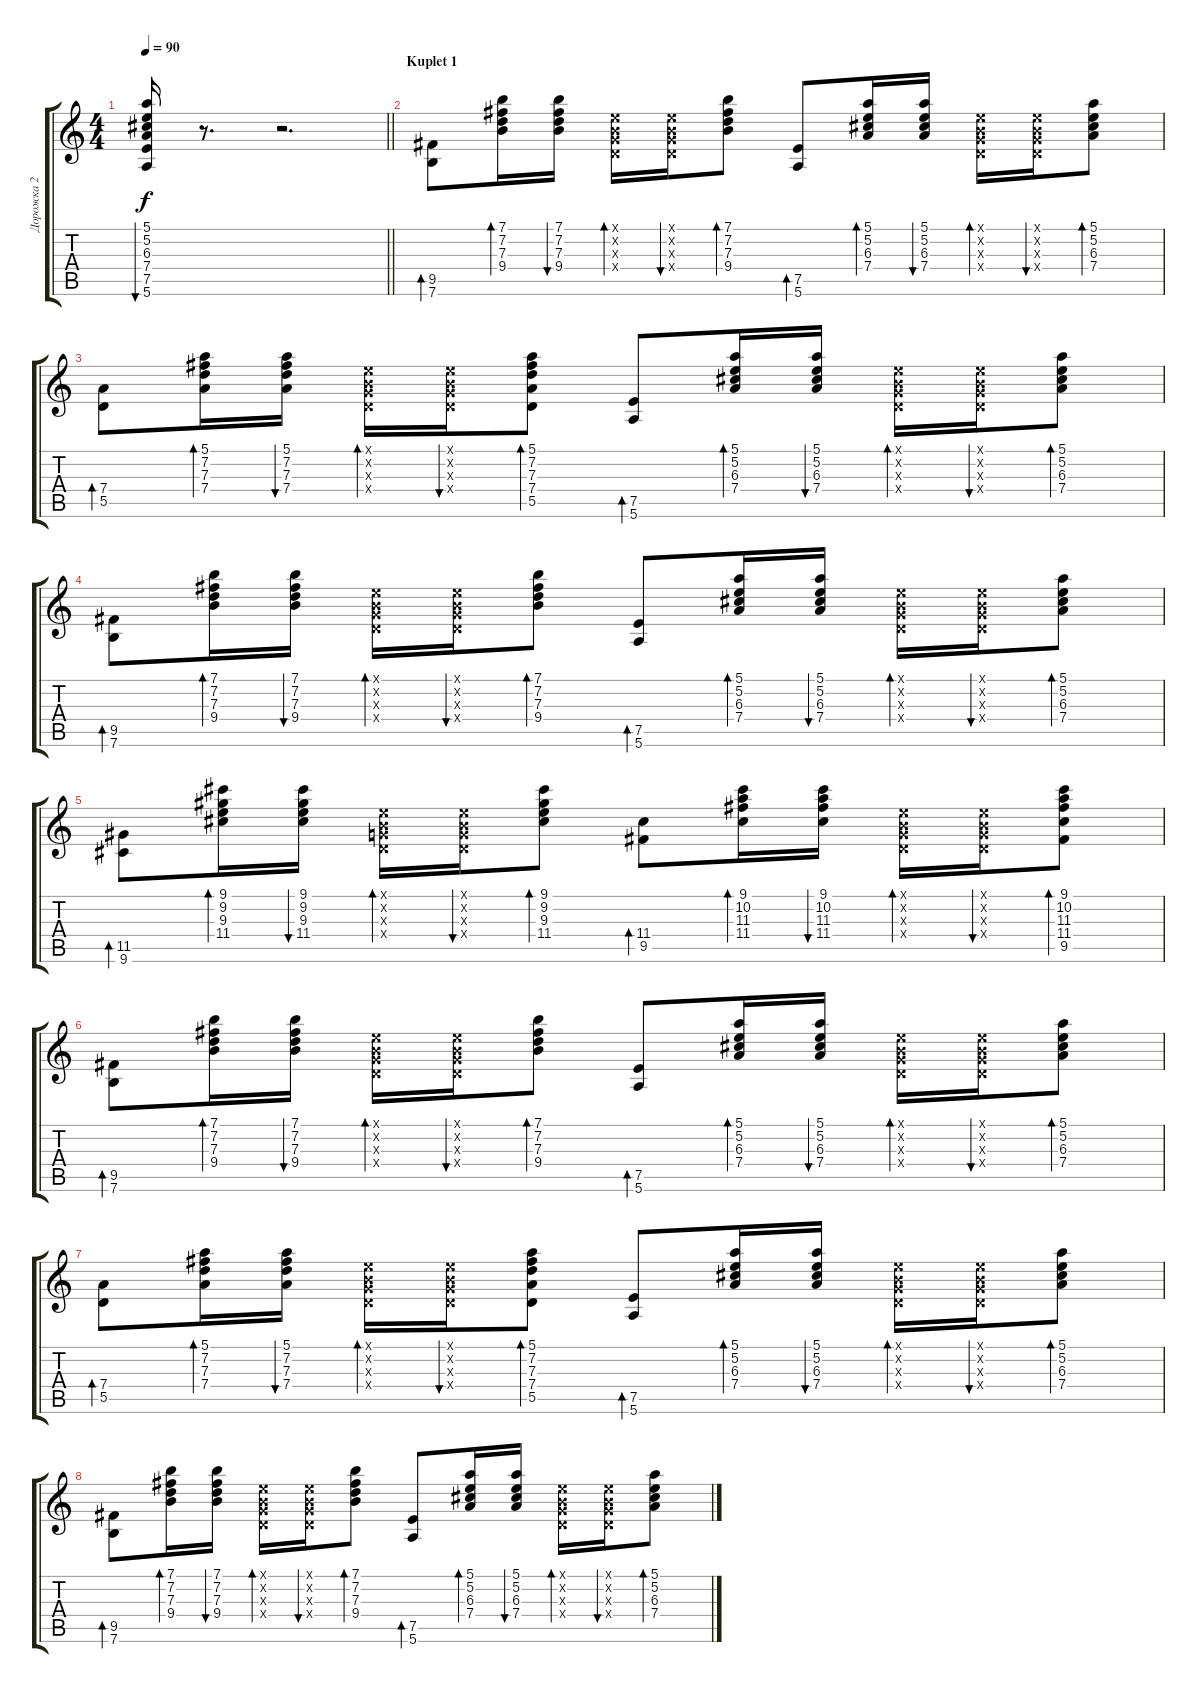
\track ("Дорожка 2" "Дорожка 2") {instrument acousticguitarsteel}
\staff {score tabs}
\tuning (E4 B3 G3 D3 A2 E2) {hide}
\ts (4 4)
\tempo 90
\clef g2
\barLineRight lightlight
\ks c
(5.1 5.2 6.3 7.4 7.5 5.6).16{bu 60 dy f} r.8{d} r.2{d} |
\section ("" "Kuplet 1")
(9.5 7.6).8{bd 60} (7.1 7.2 7.3 9.4).16{bd 60} (7.1 7.2 7.3 9.4).16{bu 60} (0.1{x} 0.2{x} 0.3{x} 0.4{x}).16{bd 60} (0.1{x} 0.2{x} 0.3{x} 0.4{x}).16{bu 60} (7.1 7.2 7.3 9.4).8{bd 60} (7.5 5.6).8{bd 60} (5.1 5.2 6.3 7.4).16{bd 60} (5.1 5.2 6.3 7.4).16{bu 60} (0.1{x} 0.2{x} 0.3{x} 0.4{x}).16{bd 60} (0.1{x} 0.2{x} 0.3{x} 0.4{x}).16{bu 60} (5.1 5.2 6.3 7.4).8{bd 60} |
(7.4 5.5).8{bd 60} (5.1 7.2 7.3 7.4).16{bd 60} (5.1 7.2 7.3 7.4).16{bu 60} (0.1{x} 0.2{x} 0.3{x} 0.4{x}).16{bd 60} (0.1{x} 0.2{x} 0.3{x} 0.4{x}).16{bu 60} (5.1 7.2 7.3 7.4 5.5).8{bd 60} (7.5 5.6).8{bd 60} (5.1 5.2 6.3 7.4).16{bd 60} (5.1 5.2 6.3 7.4).16{bu 60} (0.1{x} 0.2{x} 0.3{x} 0.4{x}).16{bd 60} (0.1{x} 0.2{x} 0.3{x} 0.4{x}).16{bu 60} (5.1 5.2 6.3 7.4).8{bd 60} |
(9.5 7.6).8{bd 60} (7.1 7.2 7.3 9.4).16{bd 60} (7.1 7.2 7.3 9.4).16{bu 60} (0.1{x} 0.2{x} 0.3{x} 0.4{x}).16{bd 60} (0.1{x} 0.2{x} 0.3{x} 0.4{x}).16{bu 60} (7.1 7.2 7.3 9.4).8{bd 60} (7.5 5.6).8{bd 60} (5.1 5.2 6.3 7.4).16{bd 60} (5.1 5.2 6.3 7.4).16{bu 60} (0.1{x} 0.2{x} 0.3{x} 0.4{x}).16{bd 60} (0.1{x} 0.2{x} 0.3{x} 0.4{x}).16{bu 60} (5.1 5.2 6.3 7.4).8{bd 60} |
(11.5 9.6).8{bd 60} (9.1 9.2 9.3 11.4).16{bd 60} (9.1 9.2 9.3 11.4).16{bu 60} (0.1{x} 0.2{x} 0.3{x} 0.4{x}).16{bd 60} (0.1{x} 0.2{x} 0.3{x} 0.4{x}).16{bu 60} (9.1 9.2 9.3 11.4).8{bd 60} (11.4 9.5).8{bd 60} (9.1 10.2 11.3 11.4).16{bd 60} (9.1 10.2 11.3 11.4).16{bu 60} (0.1{x} 0.2{x} 0.3{x} 0.4{x}).16{bd 60} (0.1{x} 0.2{x} 0.3{x} 0.4{x}).16{bu 60} (9.1 10.2 11.3 11.4 9.5).8{bd 60} |
(9.5 7.6).8{bd 60} (7.1 7.2 7.3 9.4).16{bd 60} (7.1 7.2 7.3 9.4).16{bu 60} (0.1{x} 0.2{x} 0.3{x} 0.4{x}).16{bd 60} (0.1{x} 0.2{x} 0.3{x} 0.4{x}).16{bu 60} (7.1 7.2 7.3 9.4).8{bd 60} (7.5 5.6).8{bd 60} (5.1 5.2 6.3 7.4).16{bd 60} (5.1 5.2 6.3 7.4).16{bu 60} (0.1{x} 0.2{x} 0.3{x} 0.4{x}).16{bd 60} (0.1{x} 0.2{x} 0.3{x} 0.4{x}).16{bu 60} (5.1 5.2 6.3 7.4).8{bd 60} |
(7.4 5.5).8{bd 60} (5.1 7.2 7.3 7.4).16{bd 60} (5.1 7.2 7.3 7.4).16{bu 60} (0.1{x} 0.2{x} 0.3{x} 0.4{x}).16{bd 60} (0.1{x} 0.2{x} 0.3{x} 0.4{x}).16{bu 60} (5.1 7.2 7.3 7.4 5.5).8{bd 60} (7.5 5.6).8{bd 60} (5.1 5.2 6.3 7.4).16{bd 60} (5.1 5.2 6.3 7.4).16{bu 60} (0.1{x} 0.2{x} 0.3{x} 0.4{x}).16{bd 60} (0.1{x} 0.2{x} 0.3{x} 0.4{x}).16{bu 60} (5.1 5.2 6.3 7.4).8{bd 60} |
(9.5 7.6).8{bd 60} (7.1 7.2 7.3 9.4).16{bd 60} (7.1 7.2 7.3 9.4).16{bu 60} (0.1{x} 0.2{x} 0.3{x} 0.4{x}).16{bd 60} (0.1{x} 0.2{x} 0.3{x} 0.4{x}).16{bu 60} (7.1 7.2 7.3 9.4).8{bd 60} (7.5 5.6).8{bd 60} (5.1 5.2 6.3 7.4).16{bd 60} (5.1 5.2 6.3 7.4).16{bu 60} (0.1{x} 0.2{x} 0.3{x} 0.4{x}).16{bd 60} (0.1{x} 0.2{x} 0.3{x} 0.4{x}).16{bu 60} (5.1 5.2 6.3 7.4).8{bd 60}
